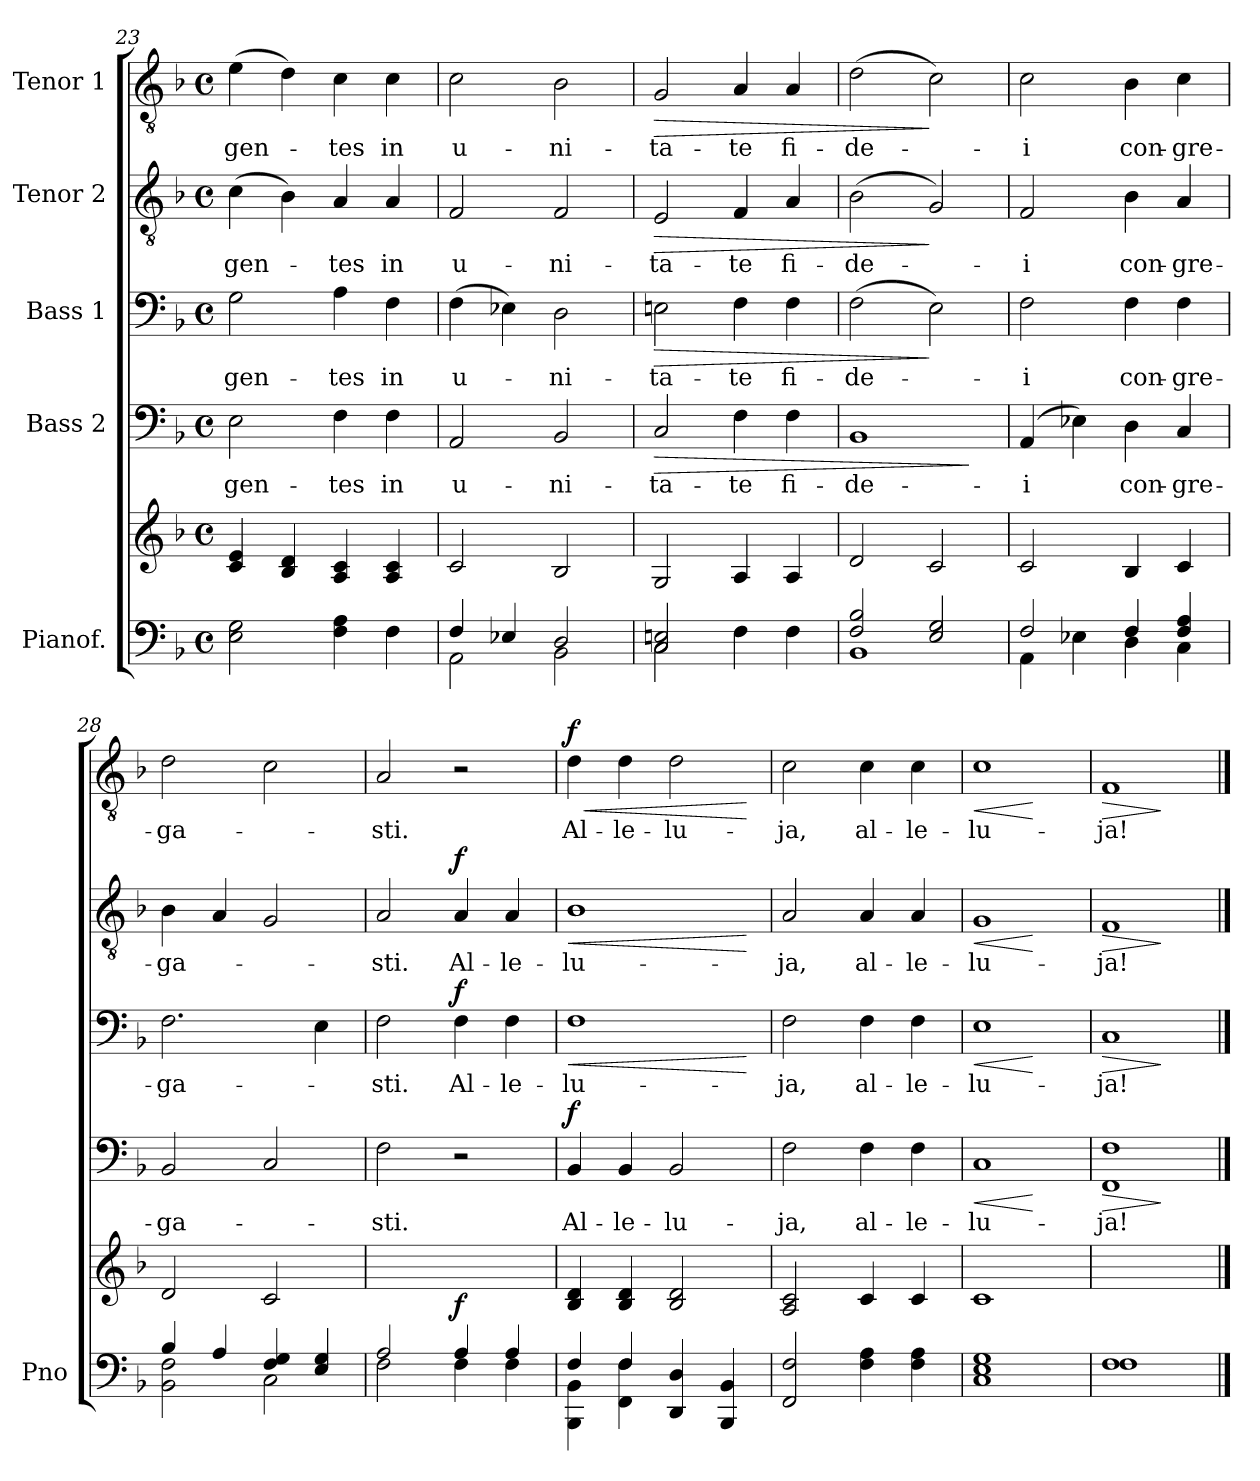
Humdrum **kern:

**kern	**kern	**dynam	**kern	**text	**dynam	**kern	**text	**dynam	**kern	**text	**dynam	**kern	**text	**dynam
*part5	*part5	*part5	*part4	*part4	*part4	*part3	*part3	*part3	*part2	*part2	*part2	*part1	*part1	*part1
*staff6	*staff5	*staff5/6	*staff4	*staff4	*staff4	*staff3	*staff3	*staff3	*staff2	*staff2	*staff2	*staff1	*staff1	*staff1
*I"Pianof.	*	*	*I"Bass 2	*	*	*I"Bass 1	*	*	*I"Tenor 2	*	*	*I"Tenor 1	*	*
*I'Pno	*	*	*	*	*	*	*	*	*	*	*	*	*	*
*clefF4	*clefG2	*	*clefF4	*	*	*clefF4	*	*	*clefGv2	*	*	*clefGv2	*	*
*k[b-]	*k[b-]	*	*k[b-]	*	*	*k[b-]	*	*	*k[b-]	*	*	*k[b-]	*	*
*M4/4	*M4/4	*	*M4/4	*	*	*M4/4	*	*	*M4/4	*	*	*M4/4	*	*
*met(c)	*met(c)	*	*met(c)	*	*	*met(c)	*	*	*met(c)	*	*	*met(c)	*	*
=23	=23	=23	=23	=23	=23	=23	=23	=23	=23	=23	=23	=23	=23	=23
!	!	!	!	!LO:LY:b	!	!	!LO:LY:b	!	!	!LO:LY:b	!	!	!LO:LY:b	!
2E\ 2G\	4c/ 4e/	.	2E\	gen-	.	2G\	gen-	.	(4c\	gen-	.	(4e\	gen-	.
.	4B-/ 4d/	.	.	.	.	.	.	.	4B-\)	.	.	4d\)	.	.
!	!	!	!	!LO:LY:b	!	!	!LO:LY:b	!	!	!LO:LY:b	!	!	!LO:LY:b	!
4F\ 4A\	4A/ 4c/	.	4F\	-tes	.	4A\	-tes	.	4A/	-tes	.	4c\	-tes	.
!	!	!	!	!LO:LY:b	!	!	!LO:LY:b	!	!	!LO:LY:b	!	!	!LO:LY:b	!
4F\	4A/ 4c/	.	4F\	in	.	4F\	in	.	4A/	in	.	4c\	in	.
=24	=24	=24	=24	=24	=24	=24	=24	=24	=24	=24	=24	=24	=24	=24
*^	*	*	*	*	*	*	*	*	*	*	*	*	*	*
!	!	!	!	!	!LO:LY:b	!	!	!LO:LY:b	!	!	!LO:LY:b	!	!	!LO:LY:b	!
4F/	2AA\	2c/	.	2AA/	u-	.	(4F\	u-	.	2F/	u-	.	2c\	u-	.
4E-X/	.	.	.	.	.	.	4E-X\)	.	.	.	.	.	.	.	.
!	!	!	!	!	!LO:LY:b	!	!	!LO:LY:b	!	!	!LO:LY:b	!	!	!LO:LY:b	!
2D/	2BB-\	2B-/	.	2BB-/	-ni-	.	2D\	-ni-	.	2F/	-ni-	.	2B-\	-ni-	.
=25	=25	=25	=25	=25	=25	=25	=25	=25	=25	=25	=25	=25	=25	=25	=25
!	!	!	!	!	!LO:LY:b	!LO:HP:b	!	!LO:LY:b	!LO:HP:b	!	!LO:LY:b	!LO:HP:b	!	!LO:LY:b	!LO:HP:b
2C/ 2En/	2C\	2G/	.	2C/	-ta-	>	2En\	-ta-	>	2E/	-ta-	>	2G/	-ta-	>
!	!	!	!	!	!LO:LY:b	!	!	!LO:LY:b	!	!	!LO:LY:b	!	!	!LO:LY:b	!
2ryy	4F\	4A/	.	4F\	-te	.	4F\	-te	.	4F/	-te	.	4A/	-te	.
!	!	!	!	!	!LO:LY:b	!	!	!LO:LY:b	!	!	!LO:LY:b	!	!	!LO:LY:b	!
.	4F\	4A/	.	4F\	fi-	.	4F\	fi-	.	4A/	fi-	.	4A/	fi-	.
=26	=26	=26	=26	=26	=26	=26	=26	=26	=26	=26	=26	=26	=26	=26	=26
!	!	!	!	!	!LO:LY:b	!	!	!LO:LY:b	!	!	!LO:LY:b	!	!	!LO:LY:b	!
2F/ 2B-/	1BB-	2d/	.	1BB-	-de-	.	(2F\	-de-	.	(2B-\	-de-	.	(2d\	-de-	.
2E/ 2G/	.	2c/	.	.	.	.	2E\)	.	]	2G/)	.	]	2c\)	.	]
*v	*v	*	*	*	*	*	*	*	*	*	*	*	*	*	*
.	.	.	.	.	]	.	.	.	.	.	.	.	.	.
!!LO:LB:g=z
=27	=27	=27	=27	=27	=27	=27	=27	=27	=27	=27	=27	=27	=27	=27
*^	*	*	*	*	*	*	*	*	*	*	*	*	*	*
!	!	!	!	!	!LO:LY:b	!	!	!LO:LY:b	!	!	!LO:LY:b	!	!	!LO:LY:b	!
2F/	4AA\	2c/	.	(4AA/	-i	.	2F\	-i	.	2F/	-i	.	2c\	-i	.
.	4E-X\	.	.	4E-X\)	.	.	.	.	.	.	.	.	.	.	.
!	!	!	!	!	!LO:LY:b	!	!	!LO:LY:b	!	!	!LO:LY:b	!	!	!LO:LY:b	!
4F/	4D\	4B-/	.	4D\	con-	.	4F\	con-	.	4B-\	con-	.	4B-\	con-	.
!	!	!	!	!	!LO:LY:b	!	!	!LO:LY:b	!	!	!LO:LY:b	!	!	!LO:LY:b	!
4F/ 4A/	4C\	4c/	.	4C/	-gre-	.	4F\	-gre-	.	4A/	-gre-	.	4c\	-gre-	.
=28	=28	=28	=28	=28	=28	=28	=28	=28	=28	=28	=28	=28	=28	=28	=28
!	!	!	!	!	!LO:LY:b	!	!	!LO:LY:b	!	!	!LO:LY:b	!	!	!LO:LY:b	!
4B-/	2BB-\ 2F\	2d/	.	2BB-/	-ga-	.	2.F\	-ga-	.	4B-\	-ga-	.	2d\	-ga-	.
4A/	.	.	.	.	.	.	.	.	.	4A/	.	.	.	.	.
4F/ 4G/	2C\	2c/	.	2C/	.	.	.	.	.	2G/	.	.	2c\	.	.
4E/ 4G/	.	.	.	.	.	.	4E\	.	.	.	.	.	.	.	.
=29	=29	=29	=29	=29	=29	=29	=29	=29	=29	=29	=29	=29	=29	=29	=29
!	!	!	!	!	!LO:LY:b	!	!	!LO:LY:b	!	!	!LO:LY:b	!	!	!LO:LY:b	!
2A/	2F\	1ryy	.	2F\	-sti.	.	2F\	-sti.	.	2A/	-sti.	.	2A/	-sti.	.
!	!	!	!LO:DY:a=2	!	!	!	!	!LO:LY:b	!LO:DY:a	!	!LO:LY:b	!LO:DY:a	!	!	!
4A/	4F\	.	f	2r	.	.	4F\	Al-	f	4A/	Al-	f	2r	.	.
!	!	!	!	!	!	!	!	!LO:LY:b	!	!	!LO:LY:b	!	!	!	!
4A/	4F\	.	.	.	.	.	4F\	-le-	.	4A/	-le-	.	.	.	.
=30	=30	=30	=30	=30	=30	=30	=30	=30	=30	=30	=30	=30	=30	=30	=30
!	!	!	!	!	!LO:LY:b	!LO:DY:a	!	!LO:LY:b	!LO:HP:b	!	!LO:LY:b	!LO:HP:b	!	!LO:LY:b	!LO:HP:b
!	!	!	!	!	!	!	!	!	!	!	!	!	!	!	!LO:DY:n=1:a
4F/	4BBB-\ 4BB-\	4B-/ 4d/	.	4BB-/	Al-	f	1F	-lu-	<	1B-	-lu-	<	4d\	Al-	< f
!	!	!	!	!	!LO:LY:b	!	!	!	!	!	!	!	!	!LO:LY:b	!
4F/	4FF\ 4F\	4B-/ 4d/	.	4BB-/	-le-	.	.	.	.	.	.	.	4d\	-le-	.
!	!	!	!	!	!LO:LY:b	!	!	!	!	!	!	!	!	!LO:LY:b	!
4DD/ 4D/	2ryy	2B-/ 2d/	.	2BB-/	-lu-	.	.	.	.	.	.	.	2d\	-lu-	.
4BBB-/ 4BB-/	.	.	.	.	.	.	.	.	.	.	.	.	.	.	.
*v	*v	*	*	*	*	*	*	*	*	*	*	*	*	*	*
.	.	.	.	.	.	.	.	[	.	.	[	.	.	[
=31	=31	=31	=31	=31	=31	=31	=31	=31	=31	=31	=31	=31	=31	=31
!	!	!	!	!LO:LY:b	!	!	!LO:LY:b	!	!	!LO:LY:b	!	!	!LO:LY:b	!
2FF/ 2F/	2A/ 2c/	.	2F\	-ja,	.	2F\	-ja,	.	2A/	-ja,	.	2c\	-ja,	.
!	!	!	!	!LO:LY:b	!	!	!LO:LY:b	!	!	!LO:LY:b	!	!	!LO:LY:b	!
4F\ 4A\	4c/	.	4F\	al-	.	4F\	al-	.	4A/	al-	.	4c\	al-	.
!	!	!	!	!LO:LY:b	!	!	!LO:LY:b	!	!	!LO:LY:b	!	!	!LO:LY:b	!
4F\ 4A\	4c/	.	4F\	-le-	.	4F\	-le-	.	4A/	-le-	.	4c\	-le-	.
=32	=32	=32	=32	=32	=32	=32	=32	=32	=32	=32	=32	=32	=32	=32
*^	*	*	*	*	*	*	*	*	*	*	*	*	*	*
!	!	!	!	!	!LO:LY:b	!LO:HP:b	!	!LO:LY:b	!LO:HP:b	!	!LO:LY:b	!LO:HP:b	!	!LO:LY:b	!LO:HP:b
1E 1G	1C	1c	.	1C	-lu-	<	1E	-lu-	<	1G	-lu-	<	1c	-lu-	<
*v	*v	*	*	*	*	*	*	*	*	*	*	*	*	*	*
.	.	.	.	.	[	.	.	[	.	.	[	.	.	[
=33	=33	=33	=33	=33	=33	=33	=33	=33	=33	=33	=33	=33	=33	=33
*^	*	*	*	*	*	*	*	*	*	*	*	*	*	*
!	!	!	!	!	!LO:LY:b	!LO:HP:b	!	!LO:LY:b	!LO:HP:b	!	!LO:LY:b	!LO:HP:b	!	!LO:LY:b	!LO:HP:b
1F	1F	1ryy	.	1FF 1F	-ja!	>	1C	-ja!	>	1F	-ja!	>	1F	-ja!	>
*v	*v	*	*	*	*	*	*	*	*	*	*	*	*	*	*
.	.	.	.	.	]	.	.	]	.	.	]	.	.	]
==	==	==	==	==	==	==	==	==	==	==	==	==	==	==
*-	*-	*-	*-	*-	*-	*-	*-	*-	*-	*-	*-	*-	*-	*-
